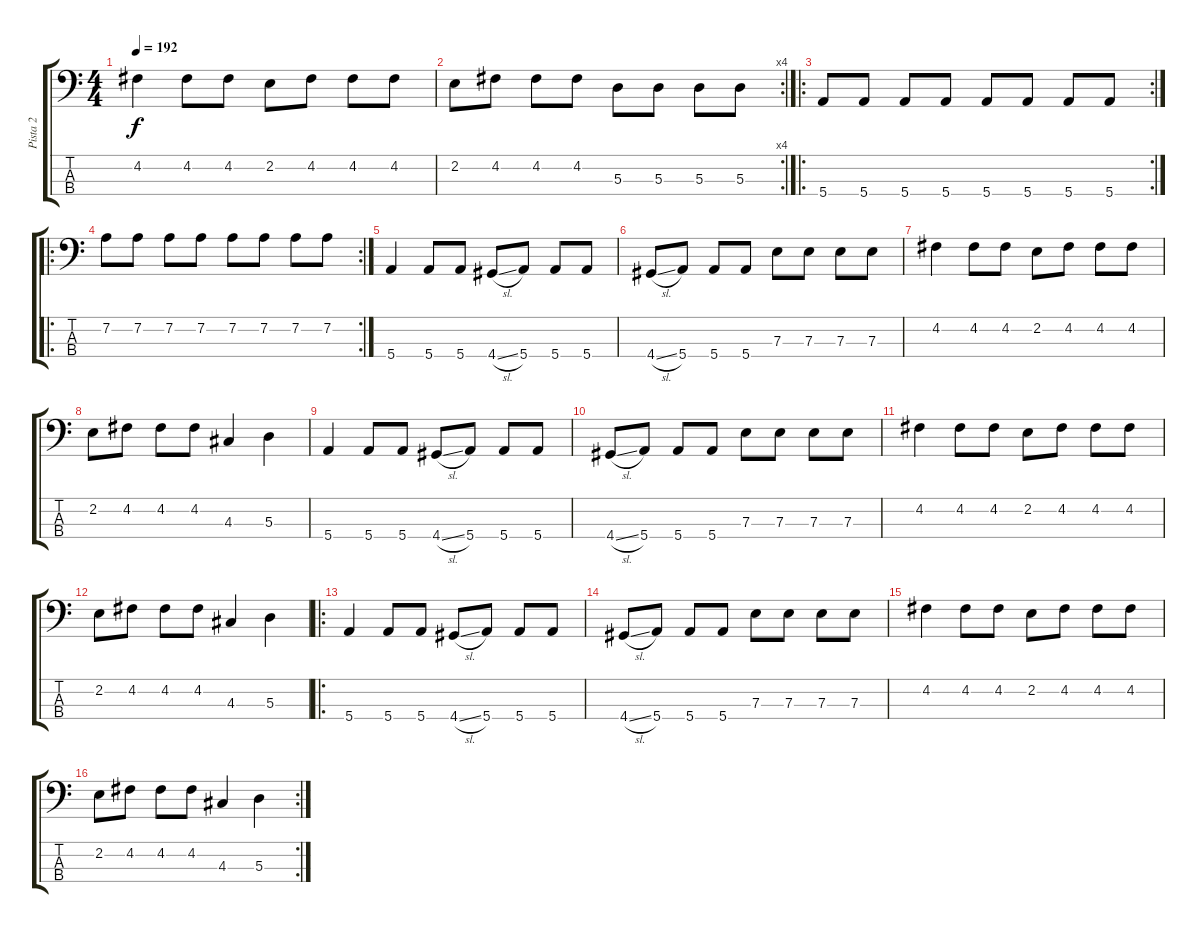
\track ("Pista 2" "Pista 2") {instrument electricbasspick}
\staff {score tabs}
\tuning (G2 D2 A1 E1) {hide}
\ts (4 4)
\tempo 192
\clef f4
\ks c
4.2.4{dy f} 4.2.8 4.2.8 2.2.8 4.2.8 4.2.8 4.2.8 |
\rc 4
2.2.8 4.2.8 4.2.8 4.2.8 5.3.8 5.3.8 5.3.8 5.3.8 |
\ro
\rc 2
5.4.8 5.4.8 5.4.8 5.4.8 5.4.8 5.4.8 5.4.8 5.4.8 |
\ro
\rc 2
7.2.8 7.2.8 7.2.8 7.2.8 7.2.8 7.2.8 7.2.8 7.2.8 |
5.4.4 5.4.8 5.4.8 4.4{sl}.8 5.4.8 5.4.8 5.4.8 |
4.4{sl}.8 5.4.8 5.4.8 5.4.8 7.3.8 7.3.8 7.3.8 7.3.8 |
4.2.4 4.2.8 4.2.8 2.2.8 4.2.8 4.2.8 4.2.8 |
2.2.8 4.2.8 4.2.8 4.2.8 4.3.4 5.3.4 |
5.4.4 5.4.8 5.4.8 4.4{sl}.8 5.4.8 5.4.8 5.4.8 |
4.4{sl}.8 5.4.8 5.4.8 5.4.8 7.3.8 7.3.8 7.3.8 7.3.8 |
4.2.4 4.2.8 4.2.8 2.2.8 4.2.8 4.2.8 4.2.8 |
2.2.8 4.2.8 4.2.8 4.2.8 4.3.4 5.3.4 |
\ro
5.4.4 5.4.8 5.4.8 4.4{sl}.8 5.4.8 5.4.8 5.4.8 |
4.4{sl}.8 5.4.8 5.4.8 5.4.8 7.3.8 7.3.8 7.3.8 7.3.8 |
4.2.4 4.2.8 4.2.8 2.2.8 4.2.8 4.2.8 4.2.8 |
\rc 2
2.2.8 4.2.8 4.2.8 4.2.8 4.3.4 5.3.4
